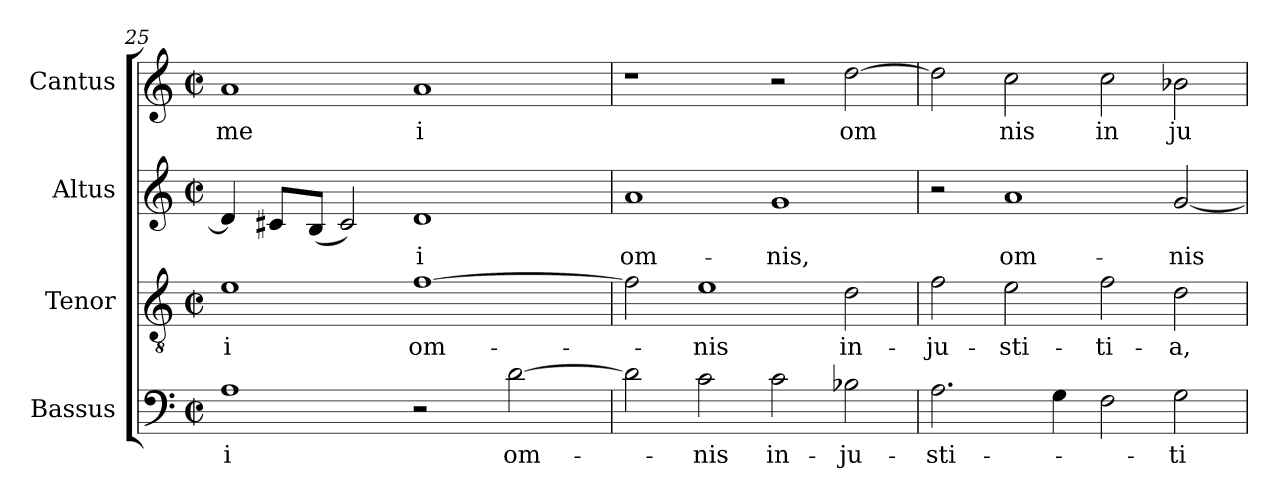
**kern	**text	**kern	**text	**kern	**text	**kern	**text
*part4	*part4	*part3	*part3	*part2	*part2	*part1	*part1
*staff4	*staff4	*staff3	*staff3	*staff2	*staff2	*staff1	*staff1
*I"Bassus	*	*I"Tenor	*	*I"Altus	*	*I"Cantus	*
!!LO:LB:g=z
*clefF4	*	*clefGv2	*	*clefG2	*	*clefG2	*
*M2/2	*	*M2/2	*	*M2/2	*	*M2/2	*
*met(c|)	*	*met(c|)	*	*met(c|)	*	*met(c|)	*
=25	=25	=25	=25	=25	=25	=25	=25
!	!LO:LY:b:cj	!	!LO:LY:b:cj	!	!	!	!LO:LY:b:cj
*	*	*	*	*^	*	*	*
1A	i	1e	i	4d/]	4ryy	.	1a	me
.	.	.	.	8c#/L	16.ryy	.	.	.
.	.	.	.	.	1ryy	.	.	.
.	.	.	.	(>8B/J	.	.	.	.
.	.	.	.	2c#/)	.	.	.	.
!	!	!	!LO:LY:b:cj	!	!	!LO:LY:b:cj	!	!LO:LY:b:cj
2r	.	[>1f	om-	1d	.	i	1a	i
.	.	.	.	.	2ryy	.	.	.
!	!LO:LY:b	!	!	!	!	!	!	!
[>2d\	om-	.	.	.	.	.	.	.
.	.	.	.	.	8ryy	.	.	.
.	.	.	.	.	32ryy	.	.	.
=26	=26	=26	=26	=26	=26	=26	=26	=26
!	!	!	!	!	!	!LO:LY:b:cj	!	!
*	*	*	*	*v	*v	*	*	*
2d\]	.	2f\]	.	1a	om-	1r	.
!	!LO:LY:b:cj	!	!LO:LY:b:cj	!	!	!	!
2c\	-nis	1e	-nis	.	.	.	.
!	!LO:LY:b:cj	!	!	!	!LO:LY:b:cj	!	!
2c\	in-	.	.	1g	-nis,	2r	.
!	!LO:LY:b:cj	!	!LO:LY:b:cj	!	!	!	!LO:LY:b
2B-X\	-ju-	2d\	in-	.	.	[>2dd\	om
=27	=27	=27	=27	=27	=27	=27	=27
!	!LO:LY:b	!	!LO:LY:b:cj	!	!	!	!
2.A\	-sti-	2f\	-ju-	2r	.	2dd\]	.
!	!	!	!LO:LY:b:cj	!	!LO:LY:b:cj	!	!LO:LY:b:cj
.	.	2e\	-sti-	1a	om-	2cc\	nis
4G\	.	.	.	.	.	.	.
!	!	!	!LO:LY:b:cj	!	!	!	!LO:LY:b:cj
2F\	.	2f\	-ti-	.	.	2cc\	in
!	!LO:LY:b:cj	!	!LO:LY:b:cj	!	!LO:LY:b	!	!LO:LY:b:cj
2G\	-ti-	2d\	-a,	[<2g/	-nis	2b-X\	ju
=	=	=	=	=	=	=	=
*-	*-	*-	*-	*-	*-	*-	*-
